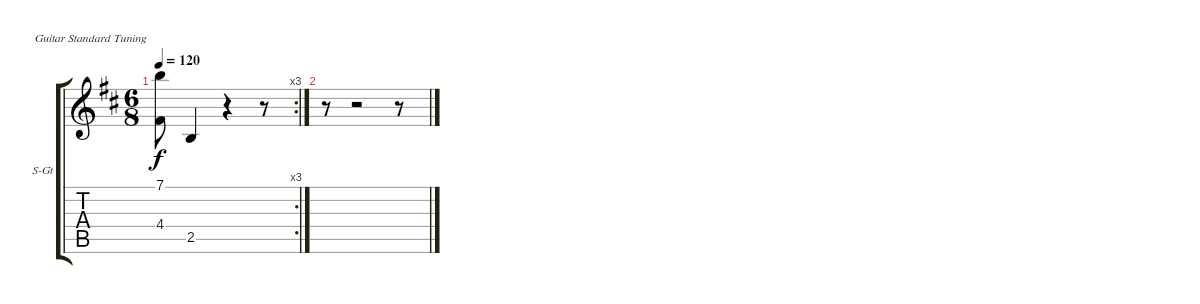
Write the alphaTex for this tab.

\bracketExtendMode groupsimilarinstruments
\firstSystemTrackNameOrientation horizontal
\otherSystemsTrackNameOrientation horizontal
\track ("Track 1" "S-Gt") {instrument acousticguitarsteel}
\staff {score tabs}
\tuning (E4 B3 G3 D3 A2 E2)
\rc 3
\ts (6 8)
\tempo 120
\clef g2
\ks d
(7.1 4.4).8{dy f} 2.5.4 r.4 r.8 |
r.8 r.2 r.8
